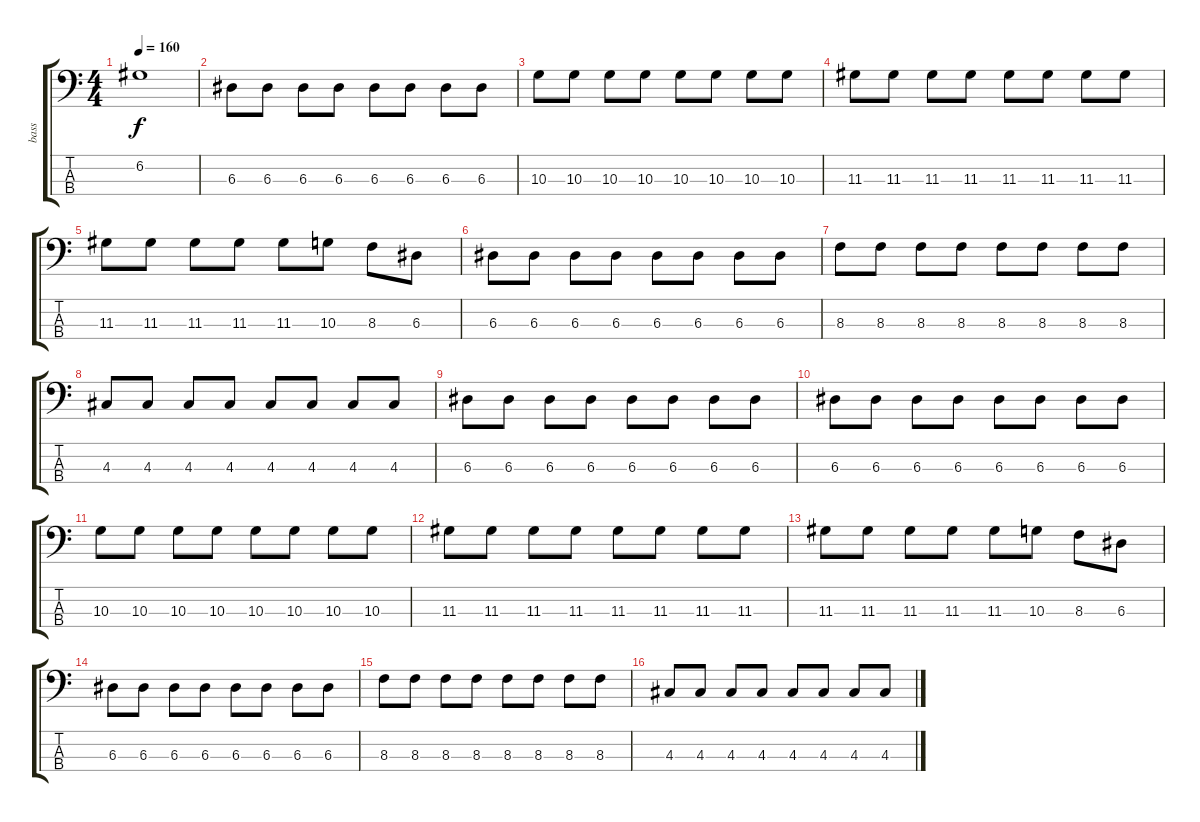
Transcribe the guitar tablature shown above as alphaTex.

\track ("bass" "bass") {instrument electricbassfinger}
\staff {score tabs}
\tuning (G2 D2 A1 E1) {hide}
\ts (4 4)
\tempo 160
\clef f4
\ks c
6.2.1{dy f} |
6.3.8 6.3.8 6.3.8 6.3.8 6.3.8 6.3.8 6.3.8 6.3.8 |
10.3.8 10.3.8 10.3.8 10.3.8 10.3.8 10.3.8 10.3.8 10.3.8 |
11.3.8 11.3.8 11.3.8 11.3.8 11.3.8 11.3.8 11.3.8 11.3.8 |
11.3.8 11.3.8 11.3.8 11.3.8 11.3.8 10.3.8 8.3.8 6.3.8 |
6.3.8 6.3.8 6.3.8 6.3.8 6.3.8 6.3.8 6.3.8 6.3.8 |
8.3.8 8.3.8 8.3.8 8.3.8 8.3.8 8.3.8 8.3.8 8.3.8 |
4.3.8 4.3.8 4.3.8 4.3.8 4.3.8 4.3.8 4.3.8 4.3.8 |
6.3.8 6.3.8 6.3.8 6.3.8 6.3.8 6.3.8 6.3.8 6.3.8 |
6.3.8 6.3.8 6.3.8 6.3.8 6.3.8 6.3.8 6.3.8 6.3.8 |
10.3.8 10.3.8 10.3.8 10.3.8 10.3.8 10.3.8 10.3.8 10.3.8 |
11.3.8 11.3.8 11.3.8 11.3.8 11.3.8 11.3.8 11.3.8 11.3.8 |
11.3.8 11.3.8 11.3.8 11.3.8 11.3.8 10.3.8 8.3.8 6.3.8 |
6.3.8 6.3.8 6.3.8 6.3.8 6.3.8 6.3.8 6.3.8 6.3.8 |
8.3.8 8.3.8 8.3.8 8.3.8 8.3.8 8.3.8 8.3.8 8.3.8 |
4.3.8 4.3.8 4.3.8 4.3.8 4.3.8 4.3.8 4.3.8 4.3.8
